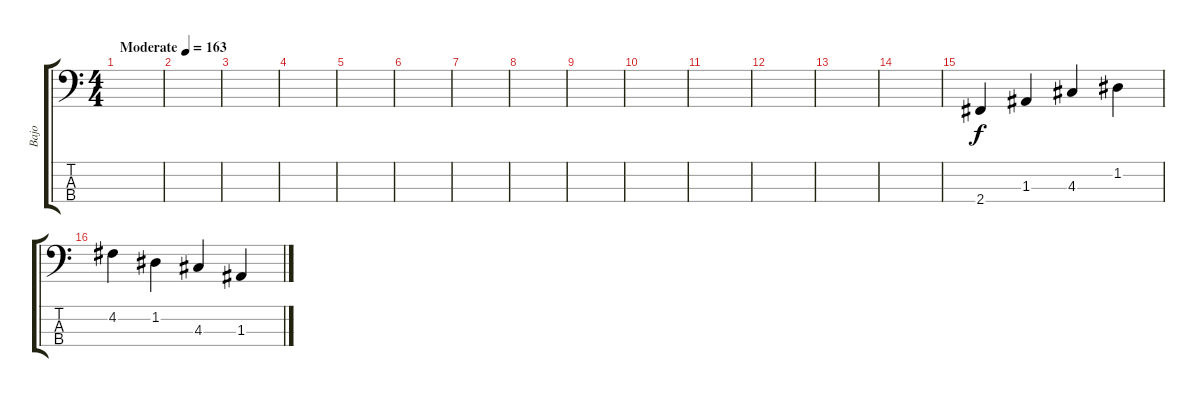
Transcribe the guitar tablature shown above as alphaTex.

\track ("Bajo" "Bajo") {instrument electricbassfinger}
\staff {score tabs}
\tuning (G2 D2 A1 E1) {hide}
\ts (4 4)
\tempo (163 "Moderate")
\clef f4
\ks c
|
|
|
|
|
|
|
|
|
|
|
|
|
|
2.4.4 1.3.4 4.3.4 1.2.4 |
4.2.4 1.2.4 4.3.4 1.3.4
